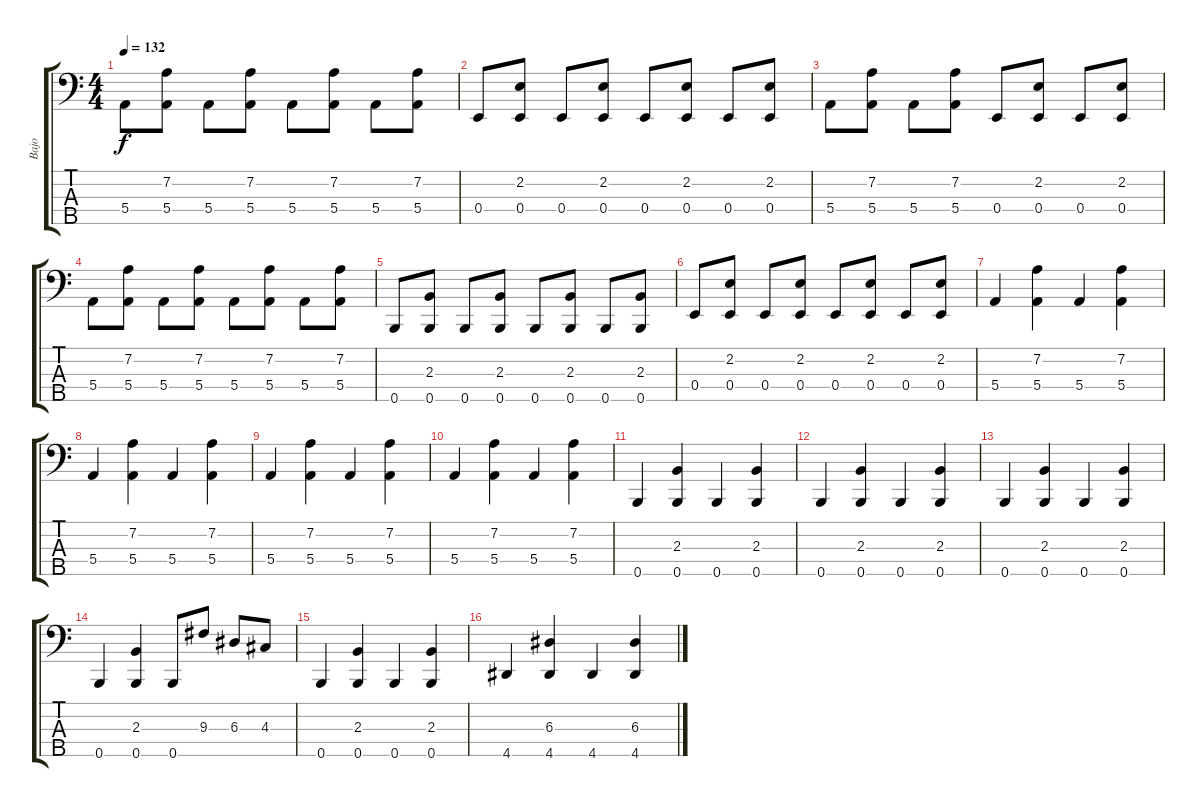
\track ("Bajo" "Bajo") {instrument electricbasspick}
\staff {score tabs}
\tuning (G2 D2 A1 E1 B0) {hide}
\ts (4 4)
\tempo 132
\clef f4
\ks c
5.4.8{dy f} (7.2 5.4).8 5.4.8 (7.2 5.4).8 5.4.8 (7.2 5.4).8 5.4.8 (7.2 5.4).8 |
0.4.8 (2.2 0.4).8 0.4.8 (2.2 0.4).8 0.4.8 (2.2 0.4).8 0.4.8 (2.2 0.4).8 |
5.4.8 (7.2 5.4).8 5.4.8 (7.2 5.4).8 0.4.8 (2.2 0.4).8 0.4.8 (2.2 0.4).8 |
5.4.8 (7.2 5.4).8 5.4.8 (7.2 5.4).8 5.4.8 (7.2 5.4).8 5.4.8 (7.2 5.4).8 |
0.5.8 (2.3 0.5).8 0.5.8 (2.3 0.5).8 0.5.8 (2.3 0.5).8 0.5.8 (2.3 0.5).8 |
0.4.8 (2.2 0.4).8 0.4.8 (2.2 0.4).8 0.4.8 (2.2 0.4).8 0.4.8 (2.2 0.4).8 |
5.4.4 (7.2 5.4).4 5.4.4 (7.2 5.4).4 |
5.4.4 (7.2 5.4).4 5.4.4 (7.2 5.4).4 |
5.4.4 (7.2 5.4).4 5.4.4 (7.2 5.4).4 |
5.4.4 (7.2 5.4).4 5.4.4 (7.2 5.4).4 |
0.5.4 (2.3 0.5).4 0.5.4 (2.3 0.5).4 |
0.5.4 (2.3 0.5).4 0.5.4 (2.3 0.5).4 |
0.5.4 (2.3 0.5).4 0.5.4 (2.3 0.5).4 |
0.5.4 (2.3 0.5).4 0.5.8 9.3.8 6.3.8 4.3.8 |
0.5.4 (2.3 0.5).4 0.5.4 (2.3 0.5).4 |
4.5.4 (6.3 4.5).4 4.5.4 (6.3 4.5).4
